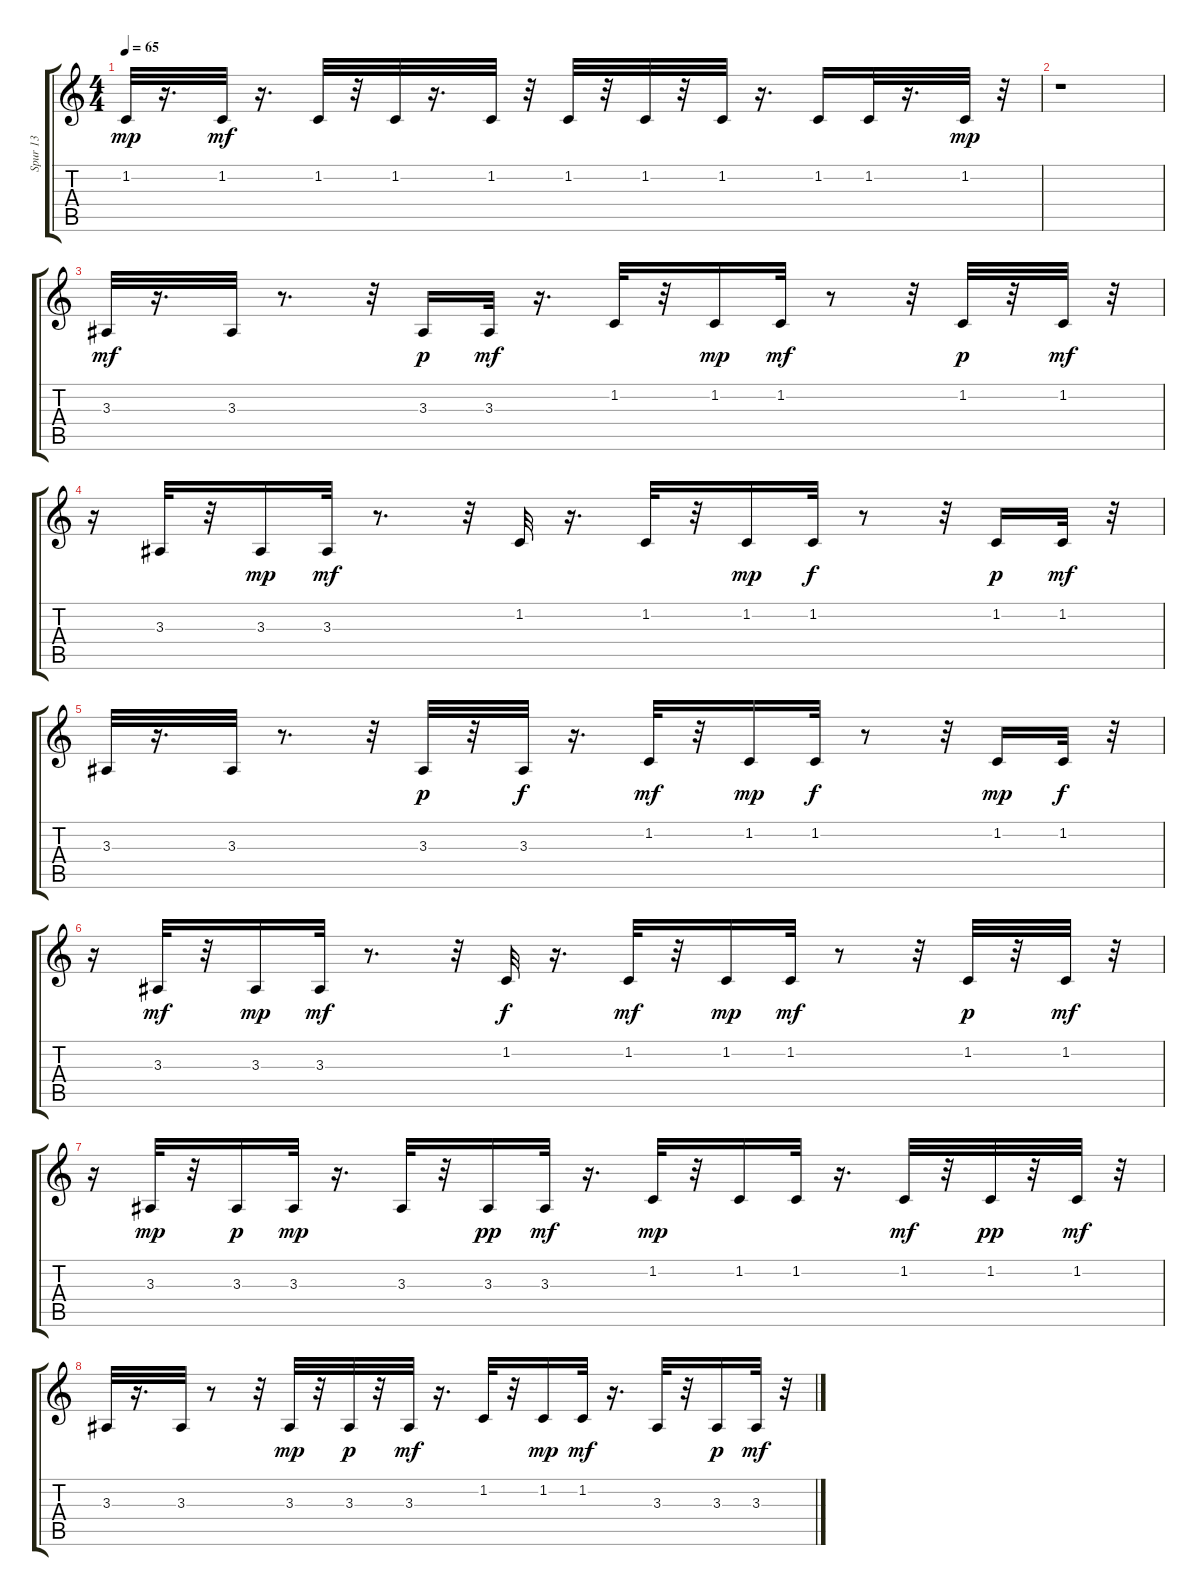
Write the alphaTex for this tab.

\track ("Spur 13" "Spur 13") {instrument acousticgrandpiano}
\staff {score tabs}
\tuning (E4 B3 G3 D3 A2 E2) {hide}
\ts (4 4)
\tempo 65
\clef g2
\ks c
1.2.32{dy mp} r.16{d} 1.2.32{dy mf} r.16{d} 1.2.32 r.32 1.2.32 r.16{d} 1.2.32 r.32 1.2.32 r.32 1.2.32 r.32 1.2.32 r.16{d} 1.2.16 1.2.32 r.16{d} 1.2.32{dy mp} r.32 |
r.1 |
3.3.32{dy mf instrument electricguitarclean} r.16{d} 3.3.32 r.8{d} r.32 3.3.16{dy p} 3.3.32{dy mf} r.16{d} 1.2.32 r.32 1.2.16{dy mp} 1.2.32{dy mf} r.8 r.32 1.2.32{dy p} r.32 1.2.32{dy mf} r.32 |
r.16 3.3.32 r.32 3.3.16{dy mp} 3.3.32{dy mf} r.8{d} r.32 1.2.32 r.16{d} 1.2.32 r.32 1.2.16{dy mp} 1.2.32{dy f} r.8 r.32 1.2.16{dy p} 1.2.32{dy mf} r.32 |
3.3.32 r.16{d} 3.3.32 r.8{d} r.32 3.3.32{dy p} r.32 3.3.32{dy f} r.16{d} 1.2.32{dy mf} r.32 1.2.16{dy mp} 1.2.32{dy f} r.8 r.32 1.2.16{dy mp} 1.2.32{dy f} r.32 |
r.16 3.3.32{dy mf} r.32 3.3.16{dy mp} 3.3.32{dy mf} r.8{d} r.32 1.2.32{dy f} r.16{d} 1.2.32{dy mf} r.32 1.2.16{dy mp} 1.2.32{dy mf} r.8 r.32 1.2.32{dy p} r.32 1.2.32{dy mf} r.32 |
r.16 3.3.32{dy mp instrument electricguitarclean} r.32 3.3.16{dy p} 3.3.32{dy mp} r.16{d} 3.3.32 r.32 3.3.16{dy pp} 3.3.32{dy mf} r.16{d} 1.2.32{dy mp} r.32 1.2.16 1.2.32 r.16{d} 1.2.32{dy mf} r.32 1.2.32{dy pp} r.32 1.2.32{dy mf} r.32 |
3.3.32 r.16{d} 3.3.32 r.8 r.32 3.3.32{dy mp} r.32 3.3.32{dy p} r.32 3.3.32{dy mf} r.16{d} 1.2.32 r.32 1.2.16{dy mp} 1.2.32{dy mf} r.16{d} 3.3.32 r.32 3.3.16{dy p} 3.3.32{dy mf} r.32
